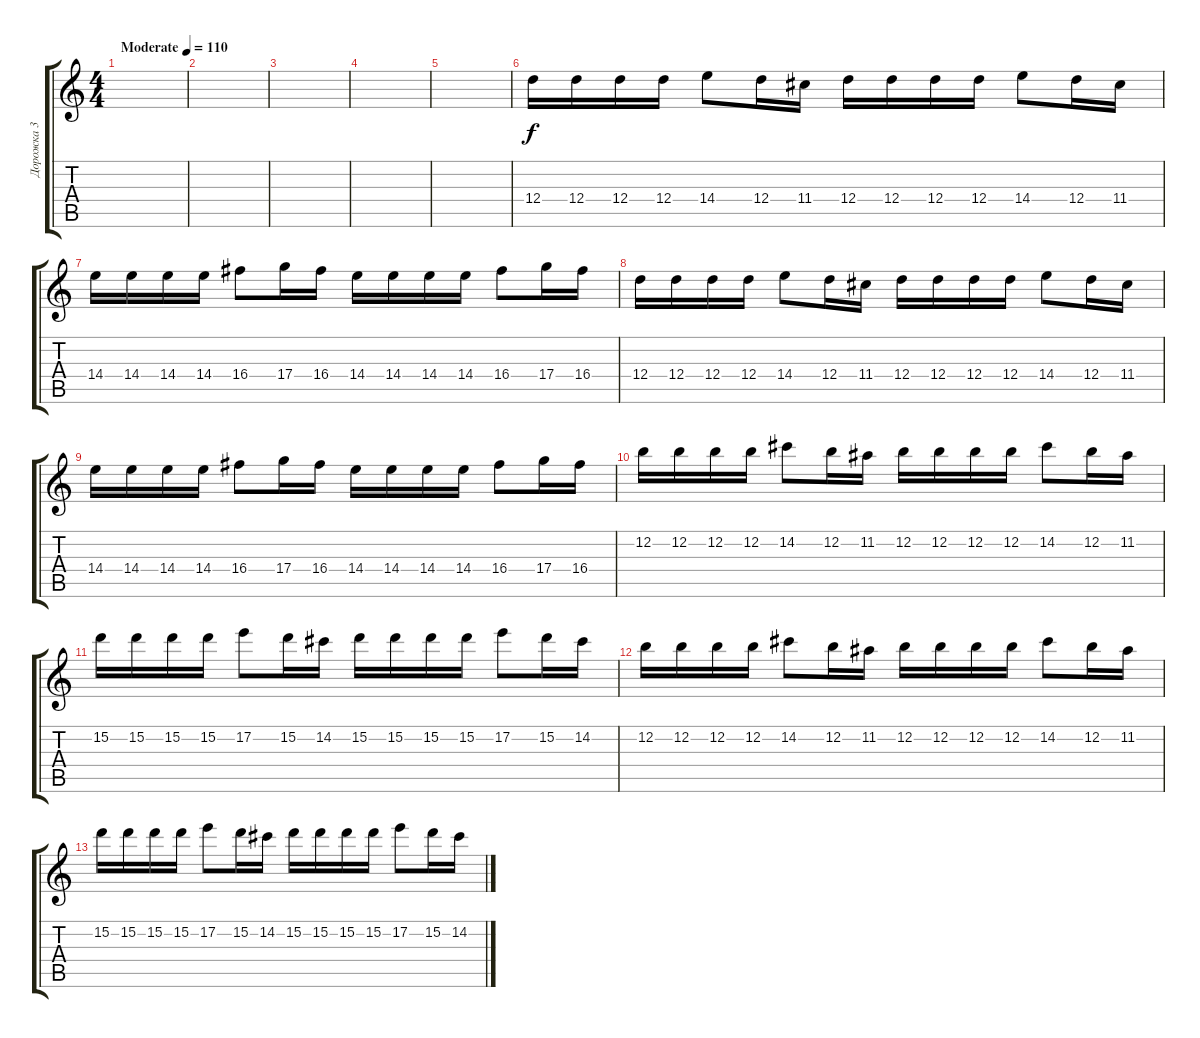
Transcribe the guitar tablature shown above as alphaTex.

\track ("Дорожка 3" "Дорожка 3") {instrument overdrivenguitar}
\staff {score tabs}
\tuning (E4 B3 G3 D3 A2 E2) {hide}
\ts (4 4)
\tempo (110 "Moderate")
\clef g2
\ks c
|
|
|
|
|
12.4.16 12.4.16 12.4.16 12.4.16 14.4.8 12.4.16 11.4.16 12.4.16 12.4.16 12.4.16 12.4.16 14.4.8 12.4.16 11.4.16 |
14.4.16 14.4.16 14.4.16 14.4.16 16.4.8 17.4.16 16.4.16 14.4.16 14.4.16 14.4.16 14.4.16 16.4.8 17.4.16 16.4.16 |
12.4.16 12.4.16 12.4.16 12.4.16 14.4.8 12.4.16 11.4.16 12.4.16 12.4.16 12.4.16 12.4.16 14.4.8 12.4.16 11.4.16 |
14.4.16 14.4.16 14.4.16 14.4.16 16.4.8 17.4.16 16.4.16 14.4.16 14.4.16 14.4.16 14.4.16 16.4.8 17.4.16 16.4.16 |
12.2.16 12.2.16 12.2.16 12.2.16 14.2.8 12.2.16 11.2.16 12.2.16 12.2.16 12.2.16 12.2.16 14.2.8 12.2.16 11.2.16 |
15.2.16 15.2.16 15.2.16 15.2.16 17.2.8 15.2.16 14.2.16 15.2.16 15.2.16 15.2.16 15.2.16 17.2.8 15.2.16 14.2.16 |
12.2.16 12.2.16 12.2.16 12.2.16 14.2.8 12.2.16 11.2.16 12.2.16 12.2.16 12.2.16 12.2.16 14.2.8 12.2.16 11.2.16 |
15.2.16 15.2.16 15.2.16 15.2.16 17.2.8 15.2.16 14.2.16 15.2.16 15.2.16 15.2.16 15.2.16 17.2.8 15.2.16 14.2.16
